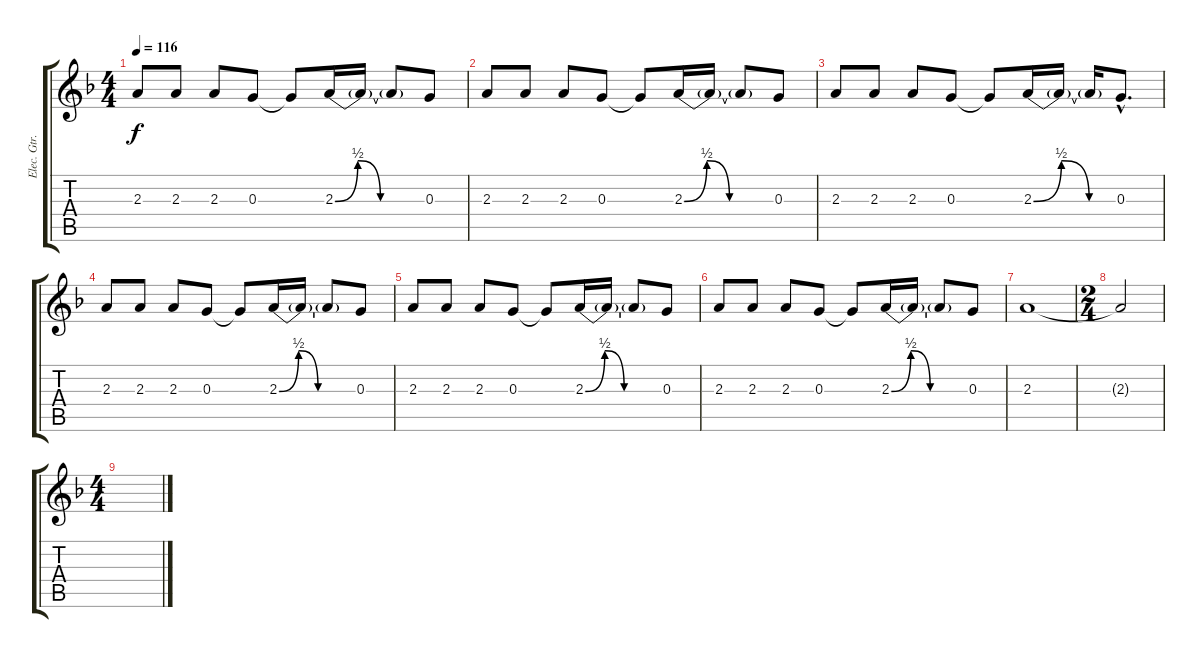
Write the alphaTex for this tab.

\track ("Elec. Gtr." "Elec. Gtr.") {instrument distortionguitar}
\staff {score tabs}
\tuning (E4 B3 G3 D3 A2 E2) {hide}
\ts (4 4)
\tempo 116
\clef g2
\ks dminor
2.3.8{dy f instrument distortionguitar} 2.3.8 2.3.8 0.3.8 0.3{t}.8 2.3{be (custom 0 0 15 2 30 0 38 0 60 0)}.16 2.3{t}.16 2.3{t}.8 0.3.8 |
2.3.8 2.3.8 2.3.8 0.3.8 0.3{t}.8 2.3{be (custom 0 0 15 2 30 0 38 0 60 0)}.16 2.3{t}.16 2.3{t}.8 0.3.8 |
2.3.8 2.3.8 2.3.8 0.3.8 0.3{t}.8 2.3{be (custom 0 0 20 2 40 0 60 0)}.16 2.3{t}.16 2.3{t}.16 0.3{hac}.8{d} |
2.3.8 2.3.8 2.3.8 0.3.8 0.3{t}.8 2.3{be (custom 0 0 15 2 30 0 38 0 60 0)}.16 2.3{t}.16 2.3{t}.8 0.3.8 |
2.3.8 2.3.8 2.3.8 0.3.8 0.3{t}.8 2.3{be (custom 0 0 15 2 30 0 38 0 60 0)}.16 2.3{t}.16 2.3{t}.8 0.3.8 |
2.3.8 2.3.8 2.3.8 0.3.8 0.3{t}.8 2.3{be (custom 0 0 15 2 30 0 38 0 60 0)}.16 2.3{t}.16 2.3{t}.8 0.3.8 |
2.3.1{volume 0} |
\ts (2 4)
2.3{t}.2 |
\ts (4 4)
